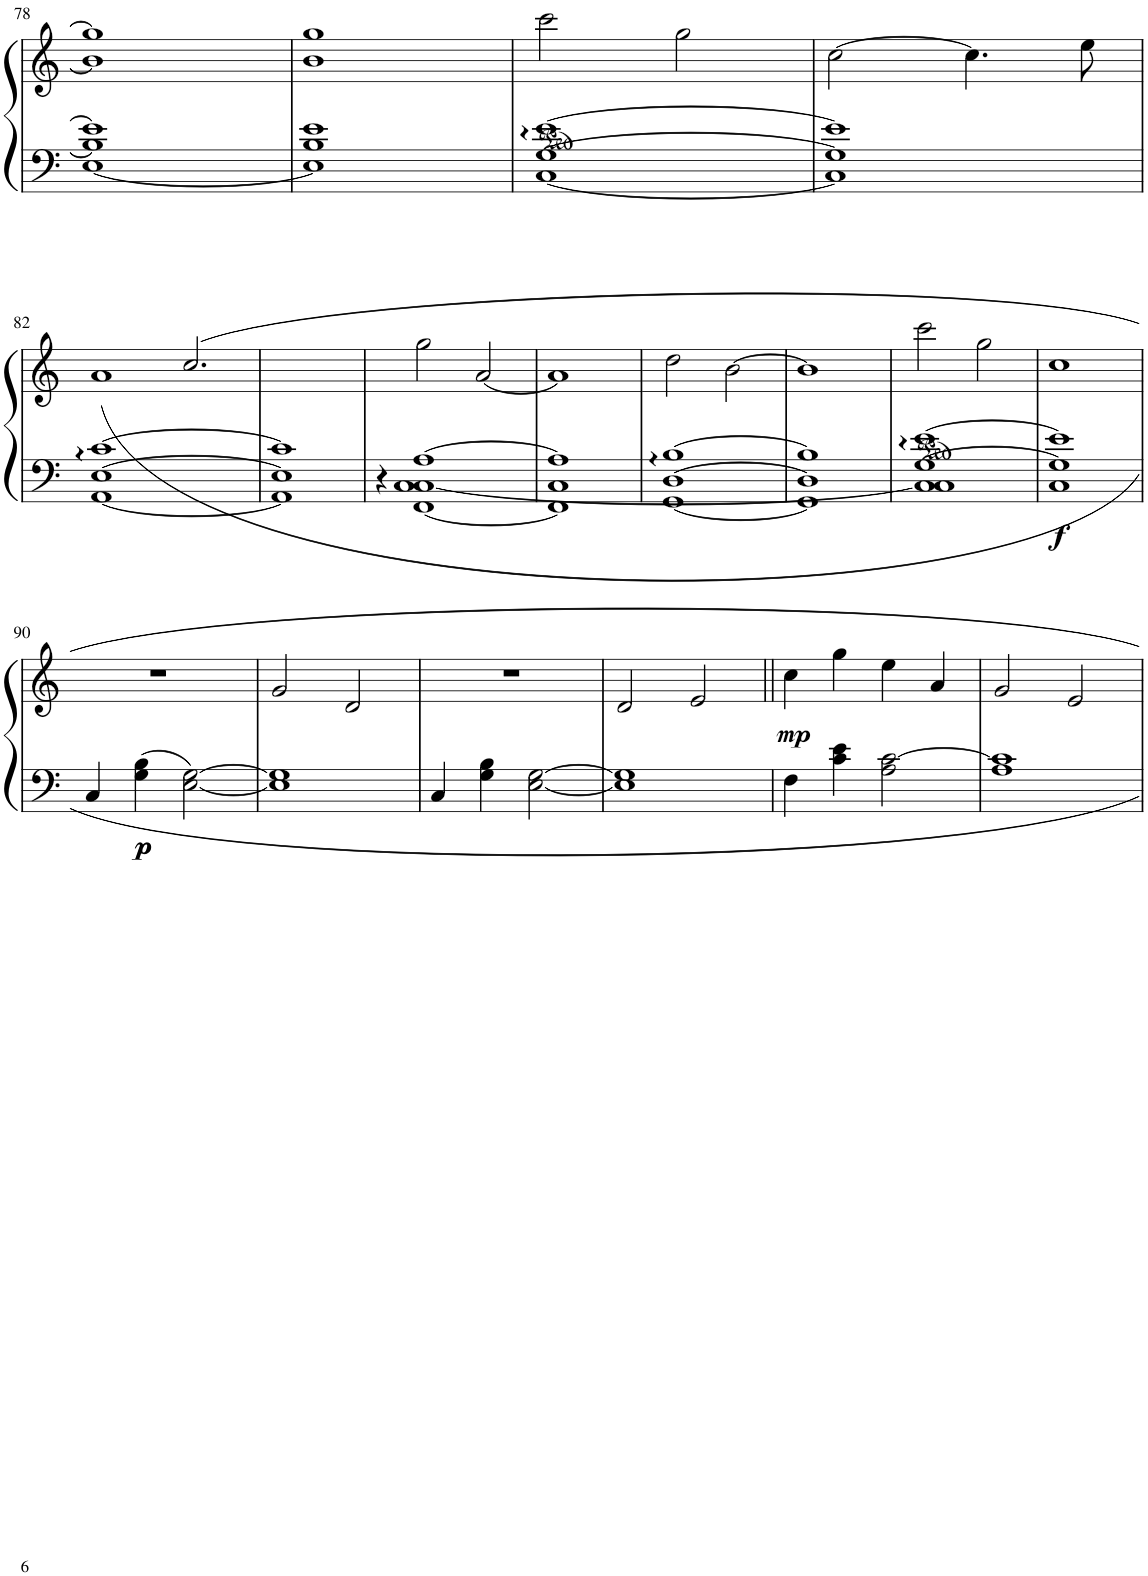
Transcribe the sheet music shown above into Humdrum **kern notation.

**kern	**kern	**dynam
*part1	*part1	*part1
*staff2	*staff1	*staff1/2
*I"Piano	*	*
*I'Pno	*	*
!!LO:PB:g=z
*clefF4	*clefG2	*
*k[]	*k[]	*
*M4/4	*M4/4	*
=78	=78	=78
*^	*^	*
*	*^	*	*	*
1B]	1e]	[<1E	1gg]	1b]	.
=79	=79	=79	=79	=79	=79
1B	1e	1E]	1gg	1b	.
*	*	*	*v	*v	*
=80	=80	=80	=80	=80
[>1e	[>1G	[<1C	2ccc\	.
.	.	.	2gg\	.
=81	=81	=81	=81	=81
1e]	1G]	1C]	[>2cc\	.
.	.	.	4.cc\]	.
.	.	.	8ee\	.
!!LO:LB:g=z
=82	=82	=82	=82	=82
[>1c	[>1E	[<1AA	1a	.
2.ryy	2.ryy	2.ryy	2.cc/	.
=83	=83	=83	=83	=83
1c]	1E]	1AA]	1ryy	.
=84	=84	=84	=84	=84
4r	4ryy	4ryy	4ryy	.
[>2.A	[2.C [<2.C	[<2.FF	2gg\	.
.	.	.	[<4a/	.
=85	=85	=85	=85	=85
1A]	1C	1FF]	1a]	.
4A_	4C] 4C_	4FF_	4a/_	.
=86	=86	=86	=86	=86
[>1B	[>1D	[<1GG	2dd\	.
.	.	.	[>2b\	.
=87	=87	=87	=87	=87
1B]	1D]	1GG]	1b]	.
=88	=88	=88	=88	=88
[>1e	[>1G	1C] 1C	2ccc\	.
.	.	.	2gg\	.
=89	=89	=89	=89	=89
!	!	!	!	!LO:DY:b=2
1e]	1G]	1C	1cc	f
*v	*v	*v	*	*
!!LO:LB:g=z
=90	=90	=90
4C/	1r	.
!	!	!LO:DY:b=2
!	!	!LO:DY:n=1:b=2
4G\ 4B\	.	p p
[<2E\ [>2G\	.	.
=91	=91	=91
1E] 1G]	2g/	.
.	2d/	.
=92	=92	=92
4C/	1r	.
4G\ 4B\	.	.
[<2E\ [>2G\	.	.
=93	=93	=93
1E] 1G]	2d/	.
.	2e/	.
=94||	=94||	=94||
!	!	!LO:DY:b
4F\	4cc\	mp
4c\ 4e\	4gg\	.
2A\ [>2c\	4ee\	.
.	4a/	.
=95	=95	=95
1A 1c]	2g/	.
.	2e/	.
=	=	=
*-	*-	*-
